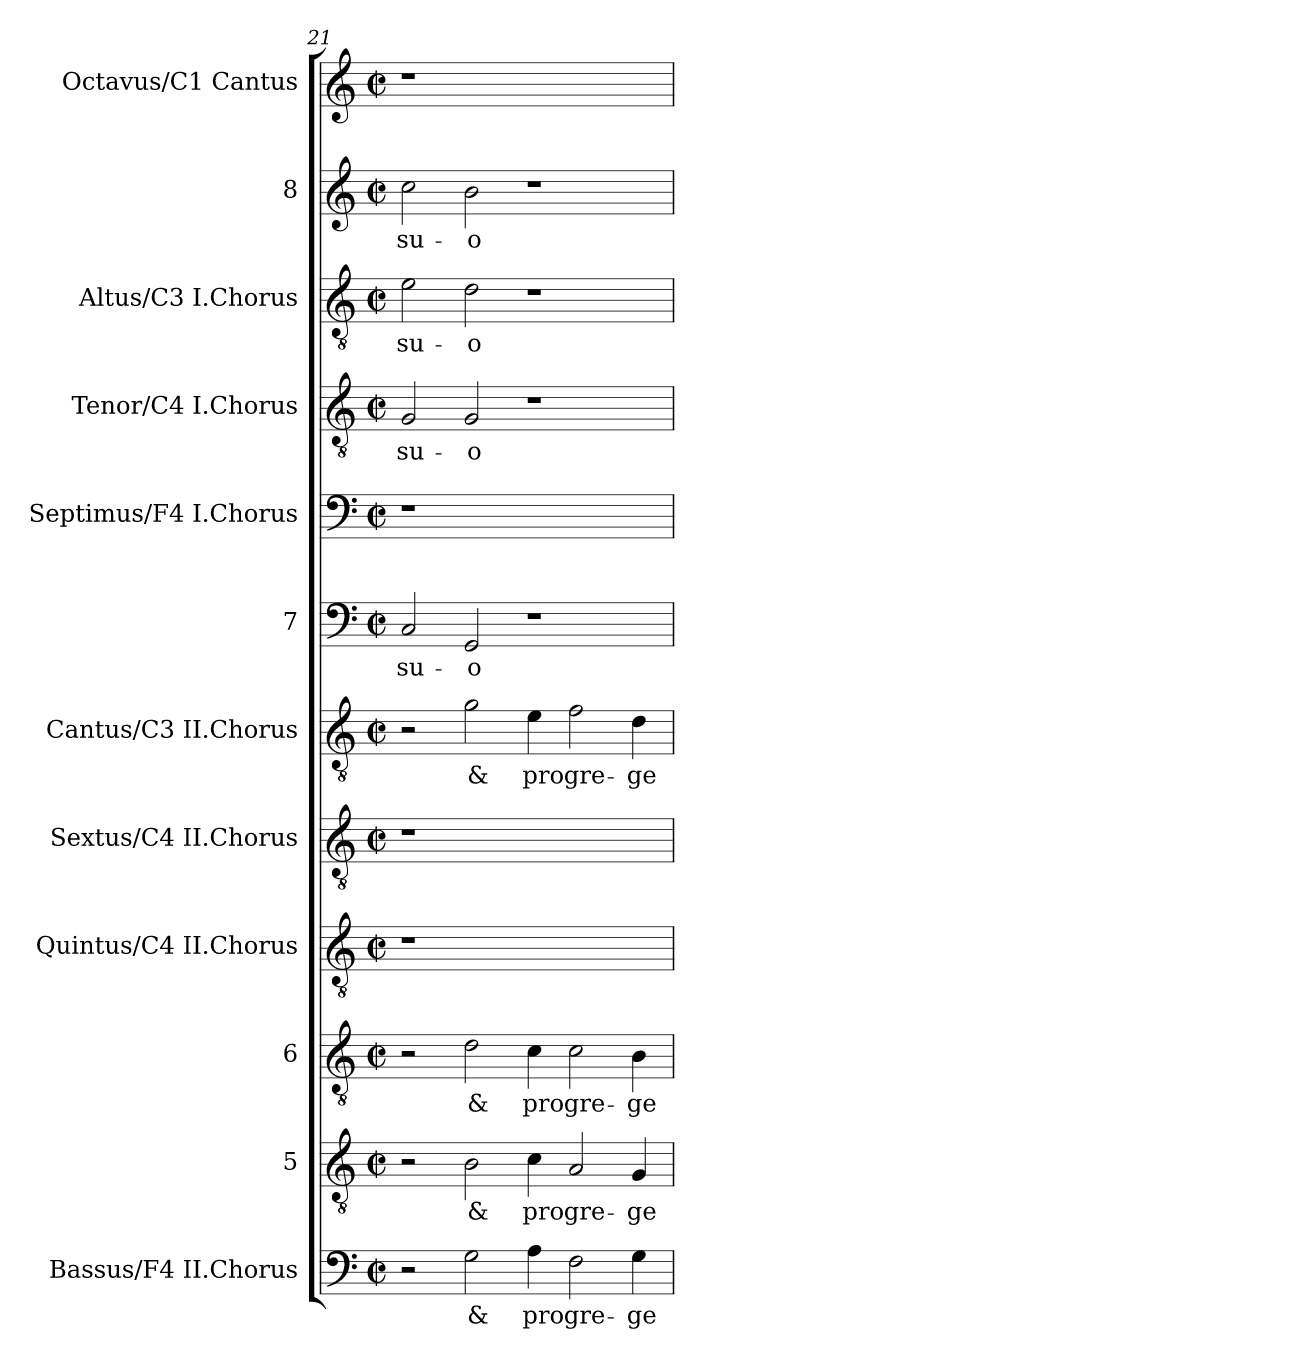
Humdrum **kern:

**kern	**text	**kern	**text	**kern	**text	**kern	**kern	**kern	**text	**kern	**text	**kern	**kern	**text	**kern	**text	**kern	**text	**kern
*part12	*part12	*part11	*part11	*part10	*part10	*part9	*part8	*part7	*part7	*part6	*part6	*part5	*part4	*part4	*part3	*part3	*part2	*part2	*part1
*staff12	*staff12	*staff11	*staff11	*staff10	*staff10	*staff9	*staff8	*staff7	*staff7	*staff6	*staff6	*staff5	*staff4	*staff4	*staff3	*staff3	*staff2	*staff2	*staff1
*I"Bassus/F4  II.Chorus	*	*I"5	*	*I"6	*	*I"Quintus/C4  II.Chorus	*I"Sextus/C4  II.Chorus	*I"Cantus/C3  II.Chorus	*	*I"7	*	*I"Septimus/F4  I.Chorus	*I"Tenor/C4  I.Chorus	*	*I"Altus/C3  I.Chorus	*	*I"8	*	*I"Octavus/C1  Cantus
*I'B	*	*	*	*	*	*	*	*I'C	*	*	*	*	*I'T	*	*I'A	*	*	*	*
*clefF4	*	*clefGv2	*	*clefGv2	*	*clefGv2	*clefGv2	*clefGv2	*	*clefF4	*	*clefF4	*clefGv2	*	*clefGv2	*	*clefG2	*	*clefG2
*k[]	*	*k[]	*	*k[]	*	*k[]	*k[]	*k[]	*	*k[]	*	*k[]	*k[]	*	*k[]	*	*k[]	*	*k[]
*C:	*	*C:	*	*C:	*	*C:	*C:	*C:	*	*C:	*	*C:	*C:	*	*C:	*	*C:	*	*C:
*M2/2	*	*M2/2	*	*M2/2	*	*M2/2	*M2/2	*M2/2	*	*M2/2	*	*M2/2	*M2/2	*	*M2/2	*	*M2/2	*	*M2/2
*met(c|)	*	*met(c|)	*	*met(c|)	*	*met(c|)	*met(c|)	*met(c|)	*	*met(c|)	*	*met(c|)	*met(c|)	*	*met(c|)	*	*met(c|)	*	*met(c|)
=21	=21	=21	=21	=21	=21	=21	=21	=21	=21	=21	=21	=21	=21	=21	=21	=21	=21	=21	=21
!	!	!	!	!	!	!	!	!	!	!	!LO:LY:b:cj	!	!	!LO:LY:b:cj	!	!LO:LY:b:cj	!	!LO:LY:b:cj	!
2r	.	2r	.	2r	.	1r	1r	2r	.	2C/	su-	1r	2G/	su-	2e\	su-	2cc\	su-	1r
!	!LO:LY:b:cj	!	!LO:LY:b:cj	!	!LO:LY:b:cj	!	!	!	!LO:LY:b:cj	!	!LO:LY:b:cj	!	!	!LO:LY:b:cj	!	!LO:LY:b:cj	!	!LO:LY:b:cj	!
2G\	&	2B\	&	2d\	&	.	.	2g\	&	2GG/	-o	.	2G/	-o	2d\	-o	2b\	-o	.
!	!LO:LY:b:cj	!	!LO:LY:b:cj	!	!LO:LY:b:cj	!	!	!	!LO:LY:b:cj	!	!	!	!	!	!	!	!	!	!
4A\	pro	4c\	pro	4c\	pro	1ryy	1ryy	4e\	pro	1r	.	1ryy	1r	.	1r	.	1r	.	1ryy
!	!LO:LY:b:cj	!	!LO:LY:b:cj	!	!LO:LY:b:cj	!	!	!	!LO:LY:b:cj	!	!	!	!	!	!	!	!	!	!
2F\	gre-	2A/	gre-	2c\	gre-	.	.	2f\	gre-	.	.	.	.	.	.	.	.	.	.
!	!LO:LY:b:cj	!	!LO:LY:b:cj	!	!LO:LY:b:cj	!	!	!	!LO:LY:b:cj	!	!	!	!	!	!	!	!	!	!
4G\	-ge	4G/	-ge	4B\	-ge	.	.	4d\	-ge	.	.	.	.	.	.	.	.	.	.
=	=	=	=	=	=	=	=	=	=	=	=	=	=	=	=	=	=	=	=
*-	*-	*-	*-	*-	*-	*-	*-	*-	*-	*-	*-	*-	*-	*-	*-	*-	*-	*-	*-
